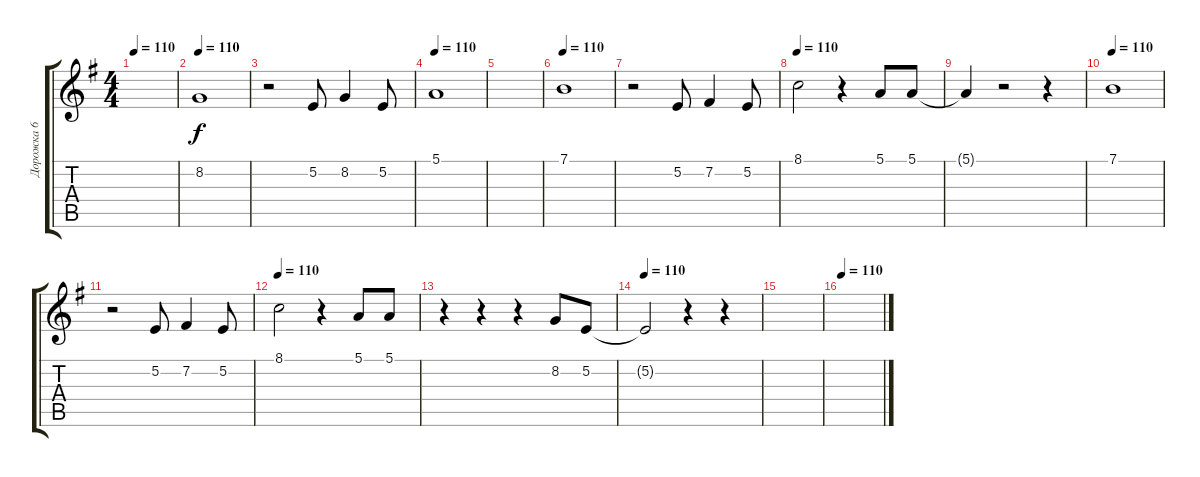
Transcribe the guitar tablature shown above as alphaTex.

\track ("Дорожка 6" "Дорожка 6") {instrument flute}
\staff {score tabs}
\tuning (E4 B3 G3 D3 A2 E2) {hide}
\ts (4 4)
\tempo 110
\clef g2
\ks eminor
|
\tempo 110
8.2.1 |
r.2 5.2.8 8.2.4 5.2.8 |
\tempo 110
5.1.1 |
|
\tempo 110
7.1.1 |
r.2 5.2.8 7.2.4 5.2.8 |
\tempo 110
8.1.2 r.4 5.1.8 5.1.8 |
5.1{t}.4 r.2 r.4 |
\tempo 110
7.1.1 |
r.2 5.2.8 7.2.4 5.2.8 |
\tempo 110
8.1.2 r.4 5.1.8 5.1.8 |
r.4 r.4 r.4 8.2.8 5.2.8 |
\tempo 110
5.2{t}.2 r.4 r.4 |
|
\tempo 110
